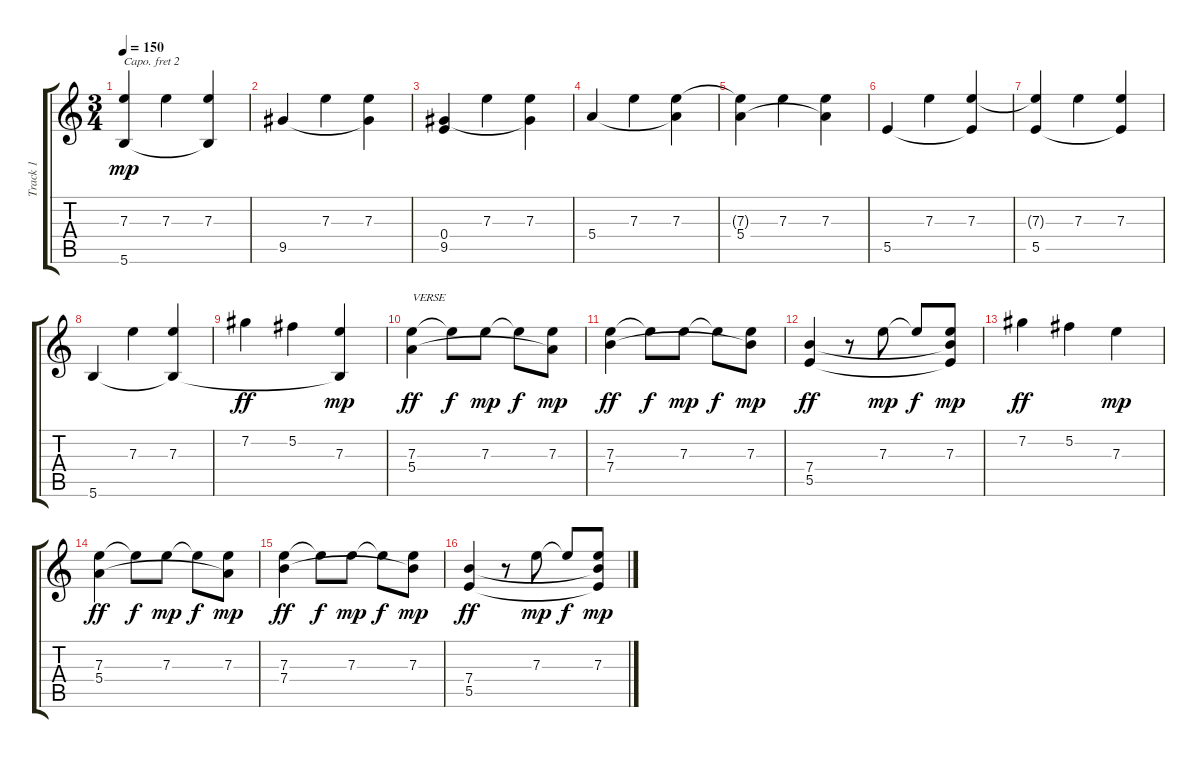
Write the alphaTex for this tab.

\track ("Track 1" "Track 1") {instrument acousticguitarsteel}
\staff {score tabs}
\capo 2
\tuning (E4 B3 G3 D3 A2 E2) {hide}
\ts (3 4)
\tempo 150
\clef g2
\ks c
(7.3{t} 5.6).4{dy mp} 7.3.4 (7.3 5.6{t}).4 |
9.5.4 7.3.4 (7.3 9.5{t}).4 |
(0.4 9.5).4 7.3.4 (7.3 9.5{t}).4 |
5.4.4 7.3.4 (7.3 5.4{t}).4 |
(7.3{t} 5.4).4 7.3.4 (7.3 5.4{t}).4 |
5.5.4 7.3.4 (7.3 5.5{t}).4 |
(7.3{t} 5.5).4 7.3.4 (7.3 5.5{t}).4 |
5.6.4 7.3.4 (7.3 5.6{t}).4 |
7.2.4{dy ff} 5.2.4 (7.3 5.6{t}).4{dy mp} |
(7.3 5.4).4{txt "VERSE" dy ff} 7.3{t}.8{dy f} 7.3.8{dy mp} 7.3{t}.8{dy f} (7.3 5.4{t}).8{dy mp} |
(7.3 7.4).4{dy ff} 7.3{t}.8{dy f} 7.3.8{dy mp} 7.3{t}.8{dy f} (7.3 7.4{t}).8{dy mp} |
(7.4 5.5).4{dy ff} r.8 7.3.8{dy mp} 7.3{t}.8{dy f} (7.3 7.4{t} 5.5{t}).8{dy mp} |
7.2.4{dy ff} 5.2.4 7.3.4{dy mp} |
(7.3 5.4).4{dy ff} 7.3{t}.8{dy f} 7.3.8{dy mp} 7.3{t}.8{dy f} (7.3 5.4{t}).8{dy mp} |
(7.3 7.4).4{dy ff} 7.3{t}.8{dy f} 7.3.8{dy mp} 7.3{t}.8{dy f} (7.3 7.4{t}).8{dy mp} |
(7.4 5.5).4{dy ff} r.8 7.3.8{dy mp} 7.3{t}.8{dy f} (7.3 7.4{t} 5.5{t}).8{dy mp}
